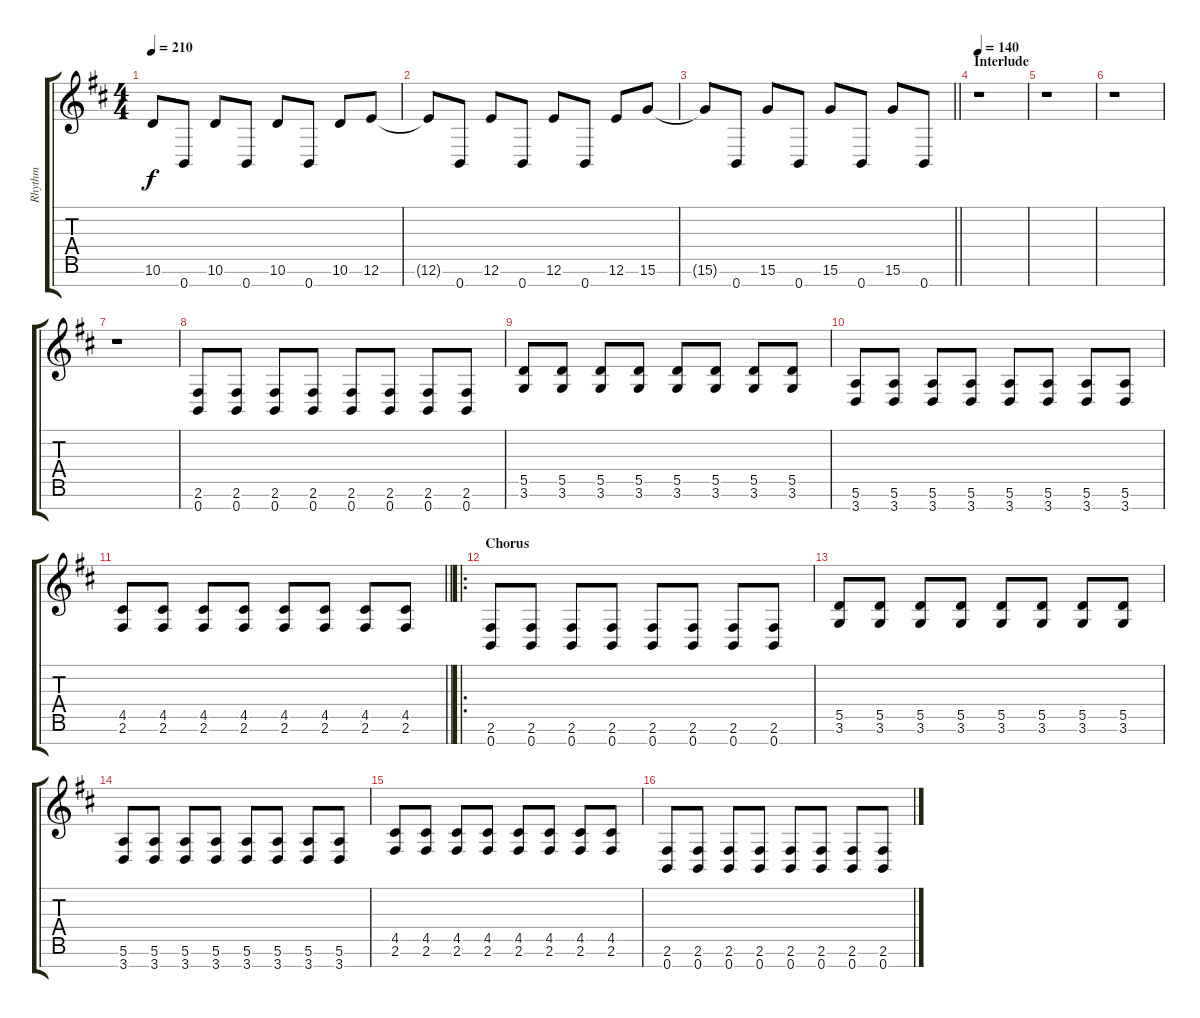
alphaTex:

\track ("Rhythm" "Rhythm") {instrument distortionguitar}
\staff {score tabs}
\tuning (E4 B3 G3 D3 A2 E2 B1) {hide}
\ts (4 4)
\tempo 210
\clef g2
\ks d
10.6.8{dy f} 0.7.8 10.6.8 0.7.8 10.6.8 0.7.8 10.6.8 12.6.8 |
12.6{t}.8 0.7.8 12.6.8 0.7.8 12.6.8 0.7.8 12.6.8 15.6.8 |
\barLineRight lightlight
15.6{t}.8 0.7.8 15.6.8 0.7.8 15.6.8 0.7.8 15.6.8 0.7.8 |
\section ("" "Interlude")
\tempo 140
r.1 |
r.1 |
r.1 |
r.1 |
(2.6 0.7).8 (2.6 0.7).8 (2.6 0.7).8 (2.6 0.7).8 (2.6 0.7).8 (2.6 0.7).8 (2.6 0.7).8 (2.6 0.7).8 |
(5.5 3.6).8 (5.5 3.6).8 (5.5 3.6).8 (5.5 3.6).8 (5.5 3.6).8 (5.5 3.6).8 (5.5 3.6).8 (5.5 3.6).8 |
(5.6 3.7).8 (5.6 3.7).8 (5.6 3.7).8 (5.6 3.7).8 (5.6 3.7).8 (5.6 3.7).8 (5.6 3.7).8 (5.6 3.7).8 |
\barLineRight lightlight
(4.5 2.6).8 (4.5 2.6).8 (4.5 2.6).8 (4.5 2.6).8 (4.5 2.6).8 (4.5 2.6).8 (4.5 2.6).8 (4.5 2.6).8 |
\ro
\section ("" "Chorus")
(2.6 0.7).8 (2.6 0.7).8 (2.6 0.7).8 (2.6 0.7).8 (2.6 0.7).8 (2.6 0.7).8 (2.6 0.7).8 (2.6 0.7).8 |
(5.5 3.6).8 (5.5 3.6).8 (5.5 3.6).8 (5.5 3.6).8 (5.5 3.6).8 (5.5 3.6).8 (5.5 3.6).8 (5.5 3.6).8 |
(5.6 3.7).8 (5.6 3.7).8 (5.6 3.7).8 (5.6 3.7).8 (5.6 3.7).8 (5.6 3.7).8 (5.6 3.7).8 (5.6 3.7).8 |
(4.5 2.6).8 (4.5 2.6).8 (4.5 2.6).8 (4.5 2.6).8 (4.5 2.6).8 (4.5 2.6).8 (4.5 2.6).8 (4.5 2.6).8 |
(2.6 0.7).8 (2.6 0.7).8 (2.6 0.7).8 (2.6 0.7).8 (2.6 0.7).8 (2.6 0.7).8 (2.6 0.7).8 (2.6 0.7).8
